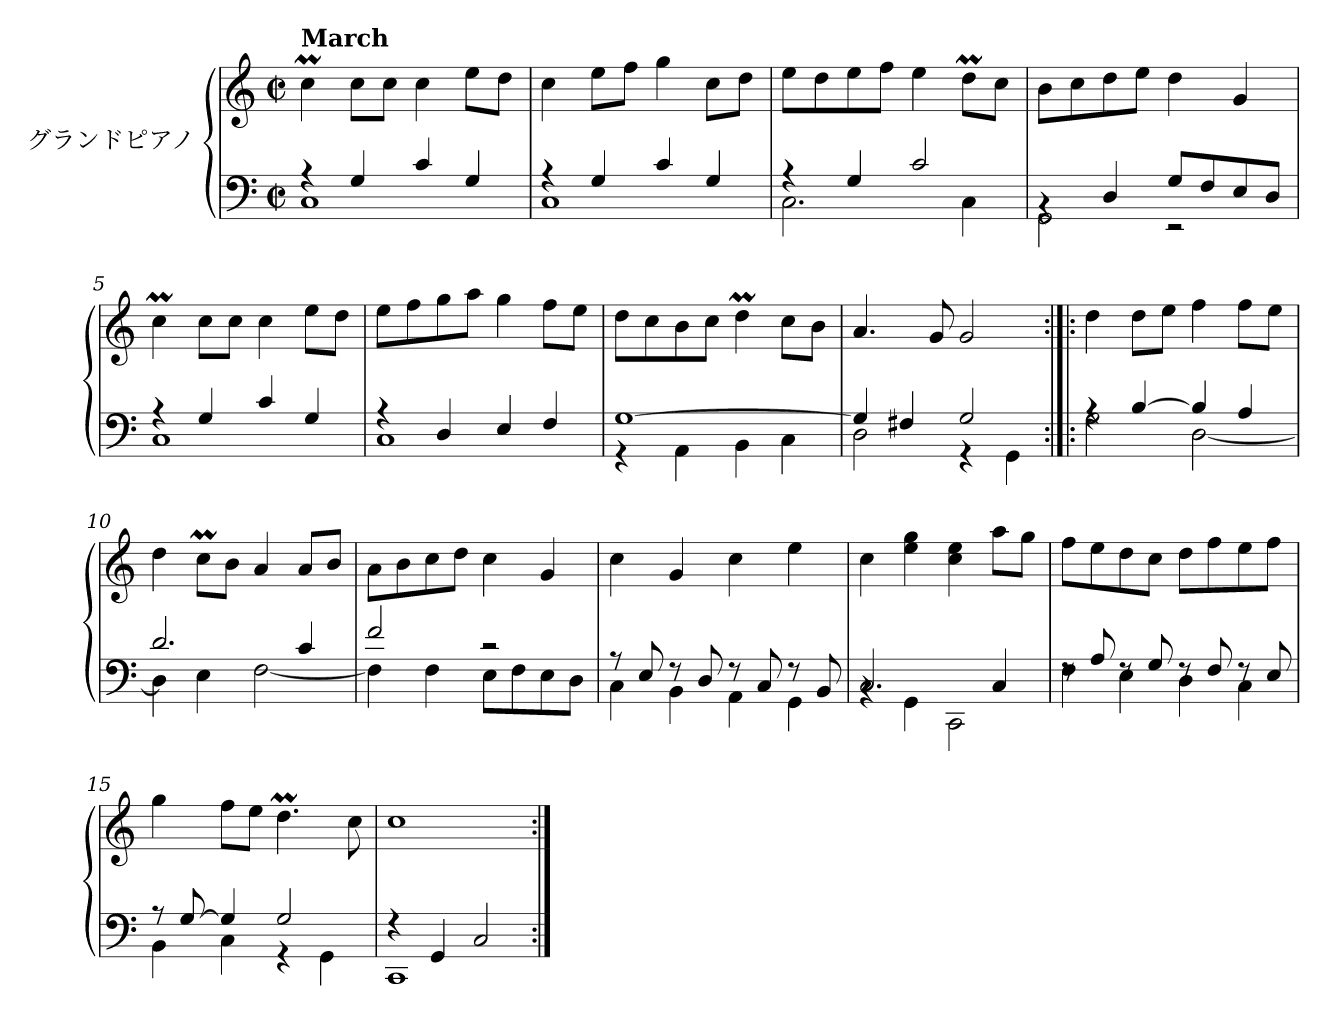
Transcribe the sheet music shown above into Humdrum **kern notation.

**kern	**kern
*part1	*part1
*staff2	*staff1
*I"グランドピアノ	*
*clefF4	*clefG2
*k[]	*k[]
*M2/2	*M2/2
*met(c|)	*met(c|)
=1	=1
*^	*
!	!	!LO:TX:a:B:t=March
4r	1C	4ccM\
4G/	.	8cc\L
.	.	8cc\J
4c/	.	4cc\
4G/	.	8ee\L
.	.	8dd\J
=2	=2	=2
4r	1C	4cc\
4G/	.	8ee\L
.	.	8ff\J
4c/	.	4gg\
4G/	.	8cc\L
.	.	8dd\J
=3	=3	=3
4r	2.C\	8ee\L
.	.	8dd\
4G/	.	8ee\
.	.	8ff\J
2c/	.	4ee\
.	4C\	8ddM\L
.	.	8cc\J
=4	=4	=4
4rBB	2GG\	8b\L
.	.	8cc\
4D/	.	8dd\
.	.	8ee\J
8G/L	2r	4dd\
8F/	.	.
8E/	.	4g/
8D/J	.	.
!!LO:LB:g=z
=5	=5	=5
4r	1C	4ccM\
4G/	.	8cc\L
.	.	8cc\J
4c/	.	4cc\
4G/	.	8ee\L
.	.	8dd\J
=6	=6	=6
4r	1C	8ee\L
.	.	8ff\
4D/	.	8gg\
.	.	8aa\J
4E/	.	4gg\
4F/	.	8ff\L
.	.	8ee\J
=7	=7	=7
[1G	4r	8dd\L
.	.	8cc\
.	4AA\	8b\
.	.	8cc\J
.	4BB\	4ddM\
.	4C\	8cc\L
.	.	8b\J
=8	=8	=8
4G/]	2D\	4.a/
4F#X/	.	.
.	.	8g/
2G/	4r	2g/
.	4GG\	.
!!LO:LB:g=z
=9:|!|:	=9:|!|:	=9:|!|:
4rA	2G\	4dd\
[4B/	.	8dd\L
.	.	8ee\J
4B/]	[2D\	4ff\
4A/	.	8ff\L
.	.	8ee\J
=10	=10	=10
2.d/	4D\]	4dd\
.	4E\	8ccM\L
.	.	8b\J
.	[2F\	4a/
4c/	.	8a/L
.	.	8b/J
=11	=11	=11
2f/	4F\]	8a\L
.	.	8b\
.	4F\	8cc\
.	.	8dd\J
2r	8E\L	4cc\
.	8F\	.
.	8E\	4g/
.	8D\J	.
=12	=12	=12
8r	4C\	4cc\
8E/	.	.
8r	4BB\	4g/
8D/	.	.
8r	4AA\	4cc\
8C/	.	.
8r	4GG\	4ee\
8BB/	.	.
!!LO:LB:g=z
=13	=13	=13
2.C/	4rBB	4cc\
.	4GG\	4ee\ 4gg\
.	2CC\	4cc\ 4ee\
4C/	.	8aa\L
.	.	8gg\J
=14	=14	=14
8rF	4F\	8ff\L
8A/	.	8ee\
8rF	4E\	8dd\
8G/	.	8cc\J
8rF	4D\	8dd\L
8F/	.	8ff\
8rF	4C\	8ee\
8E/	.	8ff\J
=15	=15	=15
8r	4BB\	4gg\
[8G/	.	.
4G/]	4C\	8ff\L
.	.	8ee\J
2G/	4r	4.ddM\
.	4GG\	.
.	.	8cc\
=16	=16	=16
4r	1CC	1cc
4GG/	.	.
2C/	.	.
*v	*v	*
=:|!	=:|!
*-	*-
